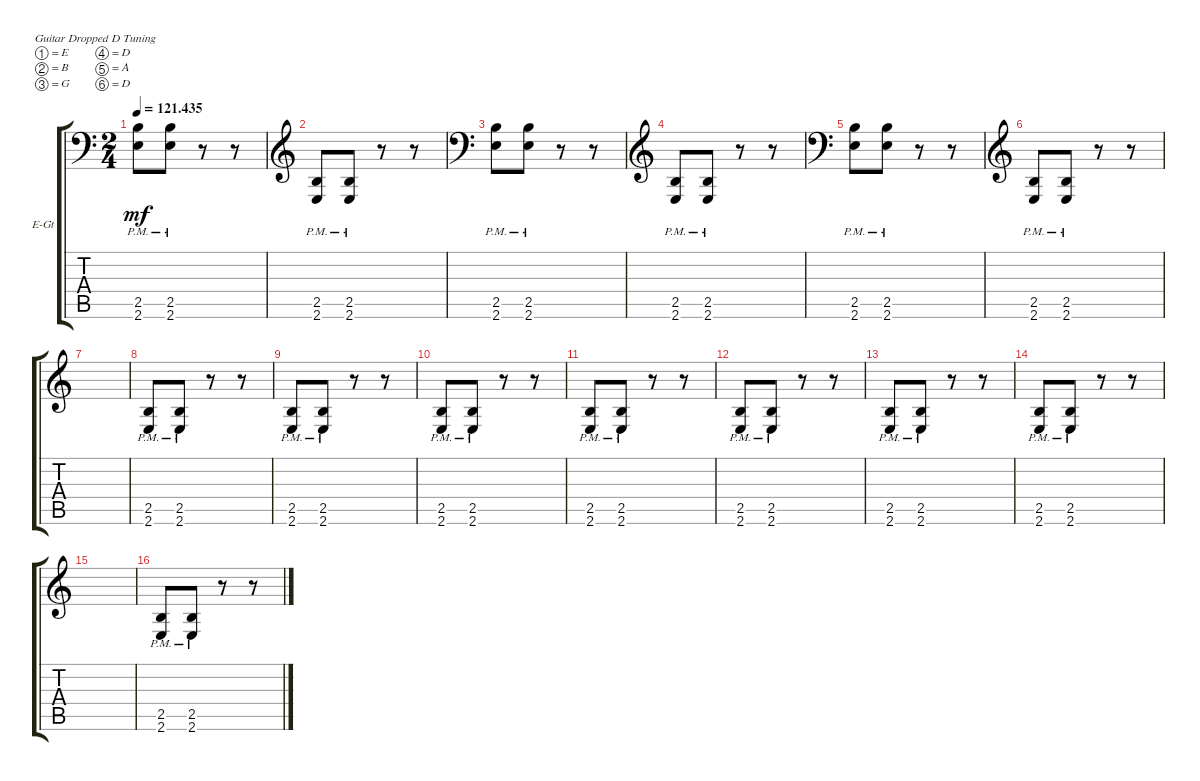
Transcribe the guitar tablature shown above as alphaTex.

\bracketExtendMode groupsimilarinstruments
\firstSystemTrackNameOrientation horizontal
\otherSystemsTrackNameOrientation horizontal
\track ("Electric Guitar 2" "E-Gt") {instrument distortionguitar}
\staff {score tabs}
\tuning (E4 B3 G3 D3 A2 D2)
\ts (2 4)
\tempo
121.435
\accidentals auto
\clef f4
\ottava regular
\simile none
\ks c
(2.6{pm} 2.5{pm}).8{dy mf} (2.6{pm} 2.5{pm}).8 r.8 r.8 |
\clef g2
(2.6{pm} 2.5{pm}).8 (2.6{pm} 2.5{pm}).8 r.8 r.8 |
\clef f4
(2.6{pm} 2.5{pm}).8 (2.6{pm} 2.5{pm}).8 r.8 r.8 |
\clef g2
(2.6{pm} 2.5{pm}).8 (2.6{pm} 2.5{pm}).8 r.8 r.8 |
\clef f4
(2.6{pm} 2.5{pm}).8 (2.6{pm} 2.5{pm}).8 r.8 r.8 |
\clef g2
(2.6{pm} 2.5{pm}).8 (2.6{pm} 2.5{pm}).8 r.8 r.8 |
|
(2.6{pm} 2.5{pm}).8 (2.6{pm} 2.5{pm}).8 r.8 r.8 |
(2.6{pm} 2.5{pm}).8 (2.6{pm} 2.5{pm}).8 r.8 r.8 |
(2.6{pm} 2.5{pm}).8 (2.6{pm} 2.5{pm}).8 r.8 r.8 |
(2.6{pm} 2.5{pm}).8 (2.6{pm} 2.5{pm}).8 r.8 r.8 |
(2.6{pm} 2.5{pm}).8 (2.6{pm} 2.5{pm}).8 r.8 r.8 |
(2.6{pm} 2.5{pm}).8 (2.6{pm} 2.5{pm}).8 r.8 r.8 |
(2.6{pm} 2.5{pm}).8 (2.6{pm} 2.5{pm}).8 r.8 r.8 |
|
(2.6{pm} 2.5{pm}).8 (2.6{pm} 2.5{pm}).8 r.8 r.8
